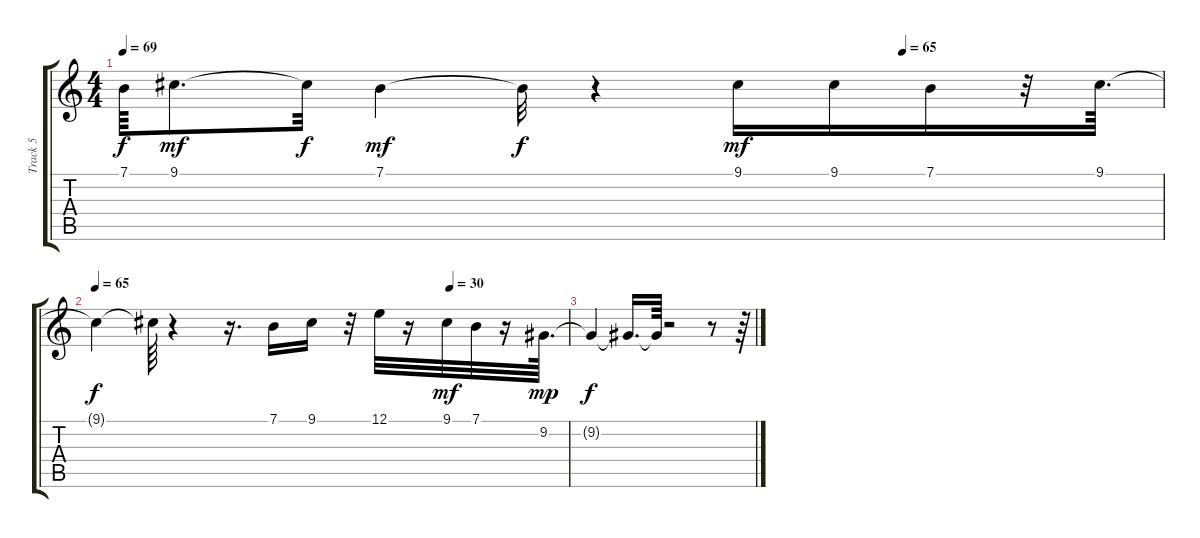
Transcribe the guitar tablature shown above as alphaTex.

\track ("Track 5" "Track 5") {instrument sopranosax}
\staff {score tabs}
\tuning (E4 B3 G3 D3 A2 E2) {hide}
\ts (4 4)
\tempo 69
\tempo (65 0.75)
\clef g2
\ks c
7.1{t}.64{dy f} 9.1.8{d dy mf} 9.1{t}.32{dy f} 7.1.4{dy mf} 7.1{t}.32{dy f} r.4 9.1.16{dy mf} 9.1.16 7.1.16 r.32 9.1.64{d} |
\tempo 65
\tempo (30 0.75)
9.1{t}.4{dy f} 9.1{t}.64 r.4 r.16{d} 7.1.16 9.1.16 r.32 12.1.32 r.16 9.1.32{dy mf} 7.1.32 r.16 9.2.64{d dy mp} |
9.2{t}.4{dy f} 9.2{t}.16{d} 9.2{t}.64 r.2 r.8 r.64
